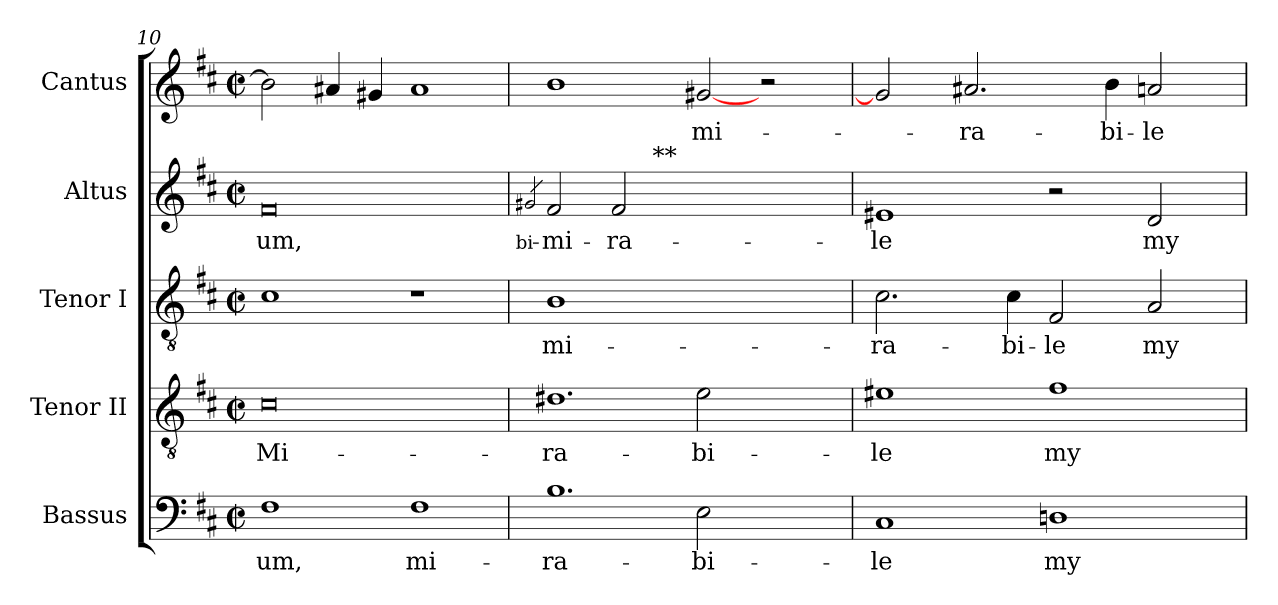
**kern	**text	**kern	**text	**kern	**text	**kern	**text	**kern	**text
*part5	*part5	*part4	*part4	*part3	*part3	*part2	*part2	*part1	*part1
*staff5	*staff5	*staff4	*staff4	*staff3	*staff3	*staff2	*staff2	*staff1	*staff1
*I"Bassus	*	*I"Tenor II	*	*I"Tenor I	*	*I"Altus	*	*I"Cantus	*
*clefF4	*	*clefGv2	*	*clefGv2	*	*clefG2	*	*clefG2	*
*k[f#c#]	*	*k[f#c#]	*	*k[f#c#]	*	*k[f#c#]	*	*k[f#c#]	*
*D:	*	*D:	*	*D:	*	*D:	*	*D:	*
*M2/2	*	*M2/2	*	*M2/2	*	*M2/2	*	*M2/2	*
*met(c|)	*	*met(c|)	*	*met(c|)	*	*met(c|)	*	*met(c|)	*
=10	=10	=10	=10	=10	=10	=10	=10	=10	=10
!	!LO:LY:b:cj	!	!LO:LY:b:cj	!	!	!	!LO:LY:b:cj	!	!
1F#	-um,	0c#	Mi-	1c#	.	0f#	-um,	2b\]	.
.	.	.	.	.	.	.	.	4a#X/	.
.	.	.	.	.	.	.	.	4g#X/	.
!	!LO:LY:b:cj	!	!	!	!	!	!	!	!
1F#	mi-	.	.	1r	.	.	.	1a#	.
=11	=11	=11	=11	=11	=11	=11	=11	=11	=11
!	!	!	!	!	!	!	!LO:LY:b:cj	!	!
.	.	.	.	.	.	2qg#X/	-bi-	.	.
!LO:N:vis=1.	!LO:LY:b:cj	!LO:N:vis=1.	!LO:LY:b:cj	!	!LO:LY:b:cj	!	!LO:LY:b:cj	!	!
*	*	*	*	*	*	*^	*	*	*
1B	-ra-	1d#X	-ra-	1B	mi-	2f#/	2ryy	mi-	1b	.
!	!	!	!	!	!	!	!	!LO:LY:b:cj	!	!
.	.	.	.	.	.	2f#/	8...ryy	-ra-	.	.
!	!	!	!	!	!	!	!LO:TX:a:t=**	!	!	!
.	.	.	.	.	.	.	1ryy	.	.	.
!	!LO:LY:b:cj	!	!LO:LY:b:cj	!	!	!	!	!	!	!LO:LY:b:cj
2E\	-bi-	2e\	-bi-	1ryy	.	1ryy	.	.	[>2g#X/	mi-
2ryy	.	2ryy	.	.	.	.	.	.	2r	.
.	.	.	.	.	.	.	4ryy	.	.	.
.	.	.	.	.	.	.	64ryy	.	.	.
!!LO:PB:g=z
=12	=12	=12	=12	=12	=12	=12	=12	=12	=12	=12
!	!LO:LY:b:rj	!	!LO:LY:b:cj	!	!LO:LY:b:cj	!	!	!LO:LY:b:cj	!	!
*	*	*	*	*	*	*v	*v	*	*^	*
1C#	-le	1e#X	-le	2.c#\	-ra-	1e#X	-le	2g#/]	8ryy	.
.	.	.	.	.	.	.	.	.	64ryy	.
.	.	.	.	.	.	.	.	.	1ryy	.
!	!	!	!	!	!	!	!	!	!	!LO:LY:b:cj
.	.	.	.	.	.	.	.	2.a#X/	.	-ra-
!	!	!	!	!	!LO:LY:b:cj	!	!	!	!	!
.	.	.	.	4c#\	-bi-	.	.	.	.	.
!	!LO:LY:b:cj	!	!LO:LY:b:cj	!	!LO:LY:b:cj	!	!	!	!	!
1Dn	my-	1f#	my-	2F#/	-le	2r	.	.	.	.
.	.	.	.	.	.	.	.	.	2ryy	.
!	!	!	!	!	!	!	!	!	!	!LO:LY:b:cj
.	.	.	.	.	.	.	.	4b\	.	-bi-
!	!	!	!	!	!LO:LY:b:cj	!	!LO:LY:b:cj	!	!	!LO:LY:b:cj
.	.	.	.	2A/	my-	2d/	my-	2an/	.	-le
.	.	.	.	.	.	.	.	.	4ryy	.
.	.	.	.	.	.	.	.	.	16..ryy	.
*	*	*	*	*	*	*	*	*v	*v	*
=	=	=	=	=	=	=	=	=	=
*-	*-	*-	*-	*-	*-	*-	*-	*-	*-
